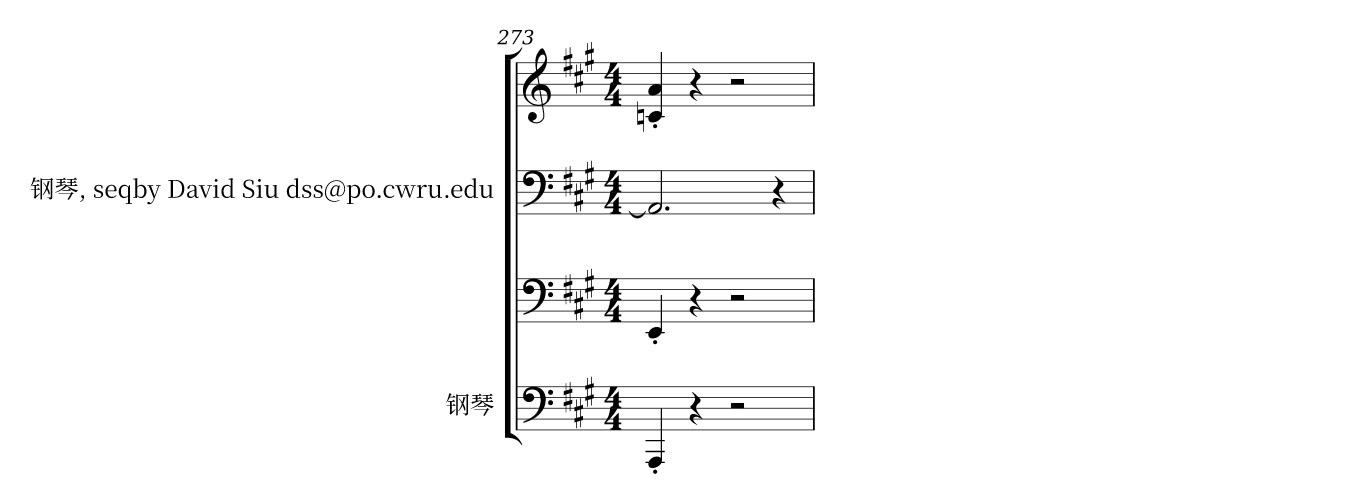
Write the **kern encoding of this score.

**kern	**kern	**kern	**kern
*part2	*part2	*part1	*part1
*staff4	*staff3	*staff2	*staff1
*I"钢琴	*	*I"钢琴, seqby David Siu dss@po.cwru.edu	*
*clefF4	*clefF4	*clefF4	*clefG2
*k[f#c#g#]	*k[f#c#g#]	*k[f#c#g#]	*k[f#c#g#]
*M4/4	*M4/4	*M4/4	*M4/4
=273	=273	=273	=273
4AAA'/	4EE'/	2.AA/]	4cn/' 4a/'
4r	4r	.	4r
2r	2r	.	2r
.	.	4r	.
=	=	=	=
*-	*-	*-	*-
